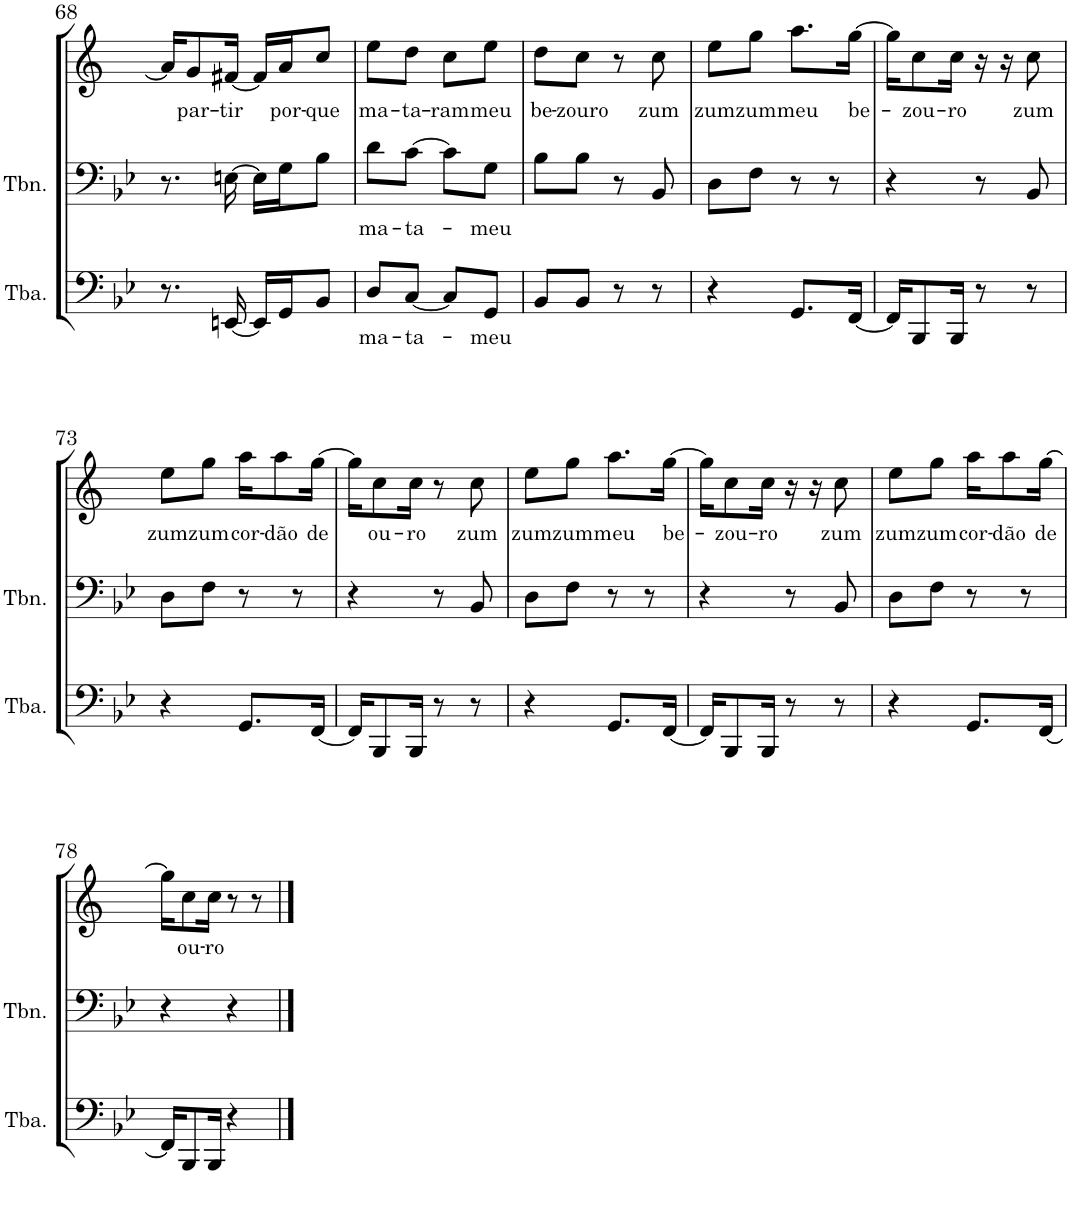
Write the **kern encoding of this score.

**kern	**text	**kern	**text	**kern	**text
*part3	*part3	*part2	*part2	*part1	*part1
*staff3	*staff3	*staff2	*staff2	*staff1	*staff1
*I"Tuba	*	*I"Trombone	*	*I"Trompete em Bb	*
*I'Tba.	*	*I'Tbn.	*	*I'Tpt	*
!!LO:PB:g=z
*clefF4	*	*clefF4	*	*clefG2	*
*	*	*	*	*Trd1c2	*
*k[b-e-]	*	*k[b-e-]	*	*k[]	*
*M2/4	*	*M2/4	*	*M2/4	*
=68	=68	=68	=68	=68	=68
8.r	.	8.r	.	16a/KL]	.
!	!	!	!	!	!LO:LY:b
.	.	.	.	8g/	par-
!	!	!	!	!	!LO:LY:b
[16EEn/	.	[16En\	.	[16f#X/Jk	-tir
16EE/LL]	.	16E\LL]	.	16f#/LL]	.
!	!	!	!	!	!LO:LY:b
16GG/J	.	16G\J	.	16a/J	por-
!	!	!	!	!	!LO:LY:b
8BB-/J	.	8B-\J	.	8cc/J	-que
=69	=69	=69	=69	=69	=69
!	!LO:LY:b	!	!LO:LY:b	!	!LO:LY:b
8D/L	ma-	8d\L	ma-	8ee\L	ma-
!	!LO:LY:b	!	!LO:LY:b	!	!LO:LY:b
[8C/J	-ta-	[8c\J	-ta-	8dd\J	-ta-
!	!	!	!	!	!LO:LY:b
8C/L]	.	8c\L]	.	8cc\L	-ram
!	!LO:LY:b	!	!LO:LY:b	!	!LO:LY:b
8GG/J	meu	8G\J	meu	8ee\J	meu
=70	=70	=70	=70	=70	=70
!	!	!	!	!	!LO:LY:b
8BB-/L	.	8B-\L	.	8dd\L	be-
!	!	!	!	!	!LO:LY:b
8BB-/J	.	8B-\J	.	8cc\J	-zouro
8r	.	8r	.	8r	.
!	!	!	!	!	!LO:LY:b
8r	.	8BB-/	.	8cc\	zum
=71	=71	=71	=71	=71	=71
!	!	!	!	!	!LO:LY:b
4r	.	8D\L	.	8ee\L	zum
!	!	!	!	!	!LO:LY:b
.	.	8F\J	.	8gg\J	zum
!	!	!	!	!	!LO:LY:b
8.GG/L	.	8r	.	8.aa\L	meu
.	.	8r	.	.	.
!	!	!	!	!	!LO:LY:b
[16FF/Jk	.	.	.	[16gg\Jk	be-
=72	=72	=72	=72	=72	=72
16FF/KL]	.	4r	.	16gg\KL]	.
!	!	!	!	!	!LO:LY:b
8BBB-/	.	.	.	8cc\	-zou-
!	!	!	!	!	!LO:LY:b
16BBB-/Jk	.	.	.	16cc\Jk	-ro
8r	.	8r	.	16r	.
.	.	.	.	16r	.
!	!	!	!	!	!LO:LY:b
8r	.	8BB-/	.	8cc\	zum
!!LO:LB:g=z
=73	=73	=73	=73	=73	=73
!	!	!	!	!	!LO:LY:b
4r	.	8D\L	.	8ee\L	zum
!	!	!	!	!	!LO:LY:b
.	.	8F\J	.	8gg\J	zum
!	!	!	!	!	!LO:LY:b
8.GG/L	.	8r	.	16aa\KL	cor-
!	!	!	!	!	!LO:LY:b
.	.	.	.	8aa\	-dão
.	.	8r	.	.	.
!	!	!	!	!	!LO:LY:b
[16FF/Jk	.	.	.	[16gg\Jk	de
=74	=74	=74	=74	=74	=74
16FF/KL]	.	4r	.	16gg\KL]	.
!	!	!	!	!	!LO:LY:b
8BBB-/	.	.	.	8cc\	ou-
!	!	!	!	!	!LO:LY:b
16BBB-/Jk	.	.	.	16cc\Jk	-ro
8r	.	8r	.	8r	.
!	!	!	!	!	!LO:LY:b
8r	.	8BB-/	.	8cc\	zum
=75	=75	=75	=75	=75	=75
!	!	!	!	!	!LO:LY:b
4r	.	8D\L	.	8ee\L	zum
!	!	!	!	!	!LO:LY:b
.	.	8F\J	.	8gg\J	zum
!	!	!	!	!	!LO:LY:b
8.GG/L	.	8r	.	8.aa\L	meu
.	.	8r	.	.	.
!	!	!	!	!	!LO:LY:b
[16FF/Jk	.	.	.	[16gg\Jk	be-
=76	=76	=76	=76	=76	=76
16FF/KL]	.	4r	.	16gg\KL]	.
!	!	!	!	!	!LO:LY:b
8BBB-/	.	.	.	8cc\	-zou-
!	!	!	!	!	!LO:LY:b
16BBB-/Jk	.	.	.	16cc\Jk	-ro
8r	.	8r	.	16r	.
.	.	.	.	16r	.
!	!	!	!	!	!LO:LY:b
8r	.	8BB-/	.	8cc\	zum
=77	=77	=77	=77	=77	=77
!	!	!	!	!	!LO:LY:b
4r	.	8D\L	.	8ee\L	zum
!	!	!	!	!	!LO:LY:b
.	.	8F\J	.	8gg\J	zum
!	!	!	!	!	!LO:LY:b
8.GG/L	.	8r	.	16aa\KL	cor-
!	!	!	!	!	!LO:LY:b
.	.	.	.	8aa\	-dão
.	.	8r	.	.	.
!	!	!	!	!	!LO:LY:b
[16FF/Jk	.	.	.	[16gg\Jk	de
!!LO:LB:g=z
=78	=78	=78	=78	=78	=78
16FF/KL]	.	4r	.	16gg\KL]	.
!	!	!	!	!	!LO:LY:b
8BBB-/	.	.	.	8cc\	ou-
!	!	!	!	!	!LO:LY:b
16BBB-/Jk	.	.	.	16cc\Jk	-ro
4r	.	4r	.	8r	.
.	.	.	.	8r	.
==	==	==	==	==	==
*-	*-	*-	*-	*-	*-
